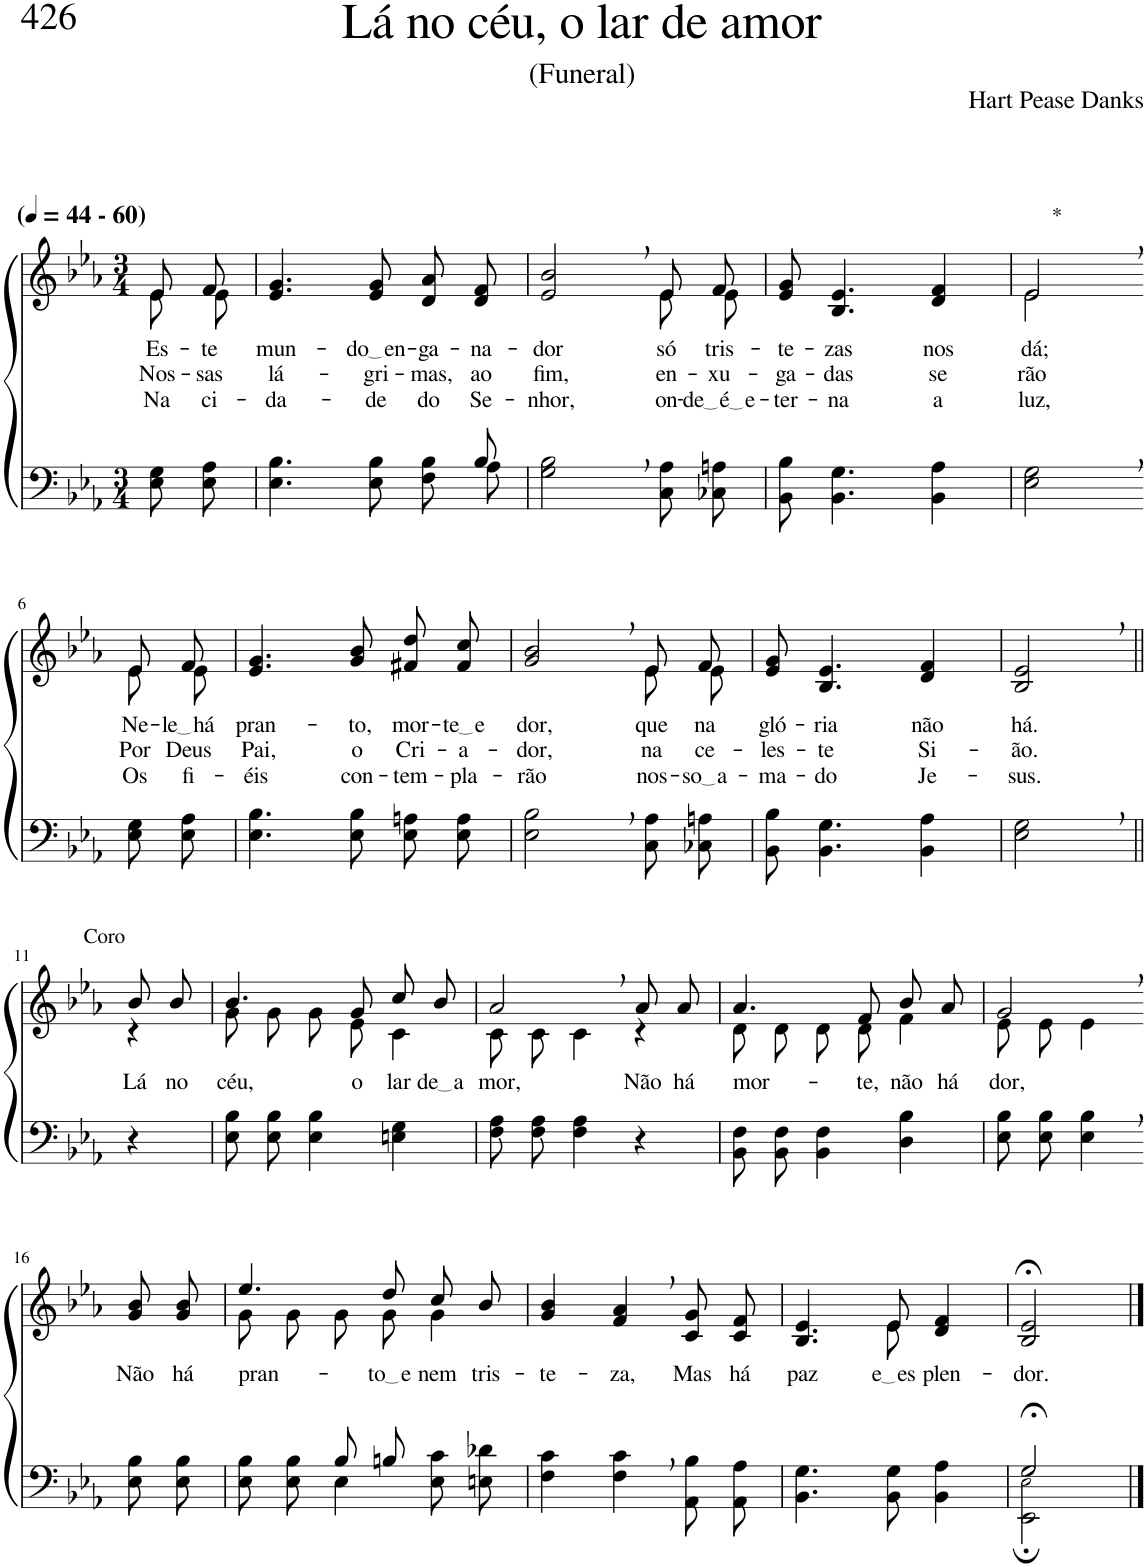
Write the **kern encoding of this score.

**kern	**kern	**text	**text	**text
*part2	*part1	*part1	*part1	*part1
*staff2	*staff1	*staff1	*staff1	*staff1
*I"Parte III e IV	*I"Parte I e II	*	*	*
*clefF4	*clefG2	*	*	*
*k[b-e-a-]	*k[b-e-a-]	*	*	*
*M3/4	*M3/4	*	*	*
*MM44	*MM44	*	*	*
=1	=1	=1	=1	=1
*	*^	*	*	*
!	!LO:TX:a:B:t=(	!	!	!	!
!	!LO:TX:a:B:t=- 60)	!	!	!	!
!	!	!	!LO:LY:b	!LO:LY:b	!LO:LY:b
8E-\ 8G\L	8e-/L	8e-\L	Es-	Nos-	Na
!	!	!	!LO:LY:b	!LO:LY:b	!LO:LY:b
8E-\ 8A-\J	8f/J	8e-\J	-te	-sas	ci-
=2	=2	=2	=2	=2	=2
*^	*	*	*	*	*
!	!	!	!	!LO:LY:b	!LO:LY:b	!LO:LY:b
*	*	*v	*v	*	*	*
2ryy	4.E-\ 4.B-\	4.e-/ 4.g/	mun-	lá-	-da-
!	!	!	!LO:LY:b	!LO:LY:b	!LO:LY:b
.	8E-\ 8B-\	8e-/ 8g/	do en	-gri-	-de
!	!	!	!LO:LY:b	!LO:LY:b	!LO:LY:b
8ryy	8F\ 8B-\L	8d/ 8a-/L	-ga-	-mas,	do
!	!	!	!LO:LY:b	!LO:LY:b	!LO:LY:b
8B-/	8A-\J	8d/ 8f/J	-na-	ao	Se-
=3	=3	=3	=3	=3	=3
!	!	!	!LO:LY:b	!LO:LY:b	!LO:LY:b
*v	*v	*^	*	*	*
2G\, 2B-\,	2e-/, 2b-/,	2ryy	-dor	fim,	-nhor,
!	!	!	!LO:LY:b	!LO:LY:b	!LO:LY:b
8C\ 8A-\L	8e-/L	8e-\L	só	en-	on-
!	!	!	!LO:LY:b	!LO:LY:b	!LO:LY:b
8C-X\ 8An\J	8f/J	8e-\J	tris-	-xu-	de é e
=4	=4	=4	=4	=4	=4
!	!	!	!LO:LY:b	!LO:LY:b	!LO:LY:b
*	*v	*v	*	*	*
8BB-\ 8B-\	8e-/ 8g/	-te-	-ga-	-ter-
!	!	!LO:LY:b	!LO:LY:b	!LO:LY:b
4.BB-\ 4.G\	4.B-/ 4.e-/	-zas	-das	-na
!	!	!LO:LY:b	!LO:LY:b	!LO:LY:b
4BB-\ 4A-\	4d/ 4f/	nos	se-	a
=5	=5	=5	=5	=5
!	!LO:TX:a:t=*	!	!	!
!	!	!LO:LY:b	!	!
*	*^	*	*	*
!	!	!	!	!LO:LY:b	!LO:LY:b
2E-\, 2G\,	2e-,/	2e-\	.	-rão	luz,
!!LO:LB:g=z	!!
=6-	=6-	=6-	=6-	=6-	=6-
!	!	!	!LO:LY:b	!LO:LY:b	!LO:LY:b
8E-\ 8G\L	8e-/L	8e-\L	Ne-	Por	Os
!	!	!	!LO:LY:b	!LO:LY:b	!LO:LY:b
8E-\ 8A-\J	8f/J	8e-\J	le há	Deus	fi-
=7	=7	=7	=7	=7	=7
!	!	!	!LO:LY:b	!LO:LY:b	!LO:LY:b
*	*v	*v	*	*	*
4.E-\ 4.B-\	4.e-/ 4.g/	pran-	Pai,	-éis
!	!	!LO:LY:b	!LO:LY:b	!LO:LY:b
8E-\ 8B-\	8g/ 8b-/	-to,	o	con-
!	!	!LO:LY:b	!LO:LY:b	!LO:LY:b
8E-\ 8An\L	8f#X/ 8dd/L	mor-	Cri-	-tem-
!	!	!LO:LY:b	!LO:LY:b	!LO:LY:b
8E-\ 8A\J	8f#/ 8cc/J	te e	-a-	-pla-
=8	=8	=8	=8	=8
!	!	!LO:LY:b	!LO:LY:b	!LO:LY:b
*	*^	*	*	*
2E-\, 2B-\,	2g/, 2b-/,	2ryy	dor,	-dor,	-rão
!	!	!	!LO:LY:b	!LO:LY:b	!LO:LY:b
8C\ 8A-\L	8e-/L	8e-\L	que	na	nos-
!	!	!	!LO:LY:b	!LO:LY:b	!LO:LY:b
8C-X\ 8An\J	8f/J	8e-\J	na	ce-	so a
=9	=9	=9	=9	=9	=9
!	!	!	!LO:LY:b	!LO:LY:b	!LO:LY:b
*	*v	*v	*	*	*
8BB-\ 8B-\	8e-/ 8g/	gló-	-les-	-ma-
!	!	!LO:LY:b	!LO:LY:b	!LO:LY:b
4.BB-\ 4.G\	4.B-/ 4.e-/	-ria	-te	-do
!	!	!LO:LY:b	!LO:LY:b	!LO:LY:b
4BB-\ 4A-\	4d/ 4f/	não	Si-	Je-
=10	=10	=10	=10	=10
!	!	!LO:LY:b	!LO:LY:b	!LO:LY:b
2E-\, 2G\,	2B-/, 2e-/,	há.	-ão.	-sus.
!!LO:LB:g=z
=11||	=11||	=11||	=11||	=11||
!	!LO:TX:a:t=Coro	!	!	!
!	!	!LO:LY:b	!	!
*	*^	*	*	*
4r	8b-/L	4r	Lá	.	.
!	!	!	!LO:LY:b	!	!
.	8b-/J	.	no	.	.
=12	=12	=12	=12	=12	=12
!	!	!	!LO:LY:b	!	!
8E-\ 8B-\L	4.b-/	8g\L	céu,	.	.
8E-\ 8B-\J	.	8g\J	.	.	.
4E-\ 4B-\	.	8g\L	.	.	.
!	!	!	!LO:LY:b	!	!
.	8g/	8e-\J	o	.	.
!	!	!	!LO:LY:b	!	!
4En\ 4G\	8cc/L	4c\	lar	.	.
!	!	!	!LO:LY:b	!	!
.	8b-/J	.	de a	.	.
=13	=13	=13	=13	=13	=13
!	!	!	!LO:LY:b	!	!
8F\ 8A-\L	2a-,/	8c\L	-mor,	.	.
8F\ 8A-\J	.	8c\J	.	.	.
4F\ 4A-\	.	4c\	.	.	.
!	!	!	!LO:LY:b	!	!
4r	8a-/L	4r	Não	.	.
!	!	!	!LO:LY:b	!	!
.	8a-/J	.	há	.	.
=14	=14	=14	=14	=14	=14
!	!	!	!LO:LY:b	!	!
8BB-\ 8F\L	4.a-/	8d\L	mor-	.	.
8BB-\ 8F\J	.	8d\J	.	.	.
4BB-\ 4F\	.	8d\L	.	.	.
!	!	!	!LO:LY:b	!	!
.	8f/	8d\J	te,	.	.
!	!	!	!LO:LY:b	!	!
4D\ 4B-\	8b-/L	4f\	-não	.	.
!	!	!	!LO:LY:b	!	!
.	8a-/J	.	há	.	.
=15	=15	=15	=15	=15	=15
!	!	!	!LO:LY:b	!	!
8E-\ 8B-\L	2g,/	8e-\L	dor,	.	.
8E-\ 8B-\J	.	8e-\J	.	.	.
4E-\, 4B-\,	.	4e-\	.	.	.
!!LO:LB:g=z
=16-	=16-	=16-	=16-	=16-	=16-
!	!	!	!LO:LY:b	!	!
*	*v	*v	*	*	*
8E-\ 8B-\L	8g/ 8b-/L	Não	.	.
!	!	!LO:LY:b	!	!
8E-\ 8B-\J	8g/ 8b-/J	há	.	.
=17	=17	=17	=17	=17
*^	*^	*	*	*
!	!	!	!	!LO:LY:b	!	!
4ryy	8E-\ 8B-\L	4.ee-/	8g\L	pran-	.	.
.	8E-\ 8B-\J	.	8g\J	.	.	.
8B-/L	4E-\	.	8g\L	.	.	.
!	!	!	!	!LO:LY:b	!	!
8Bn/J	.	8dd/	8g\J	to e	.	.
!	!	!	!	!LO:LY:b	!	!
4ryy	8E-\ 8c\L	8cc/L	4g\	nem	.	.
!	!	!	!	!LO:LY:b	!	!
.	8En\ 8d-X\J	8b-/J	.	tris-	.	.
*	*	*v	*v	*	*	*
=18	=18	=18	=18	=18	=18
!	!	!	!LO:LY:b	!	!
*v	*v	*	*	*	*
4F\ 4c\	4g/ 4b-/	-te-	.	.
!	!	!LO:LY:b	!	!
4F\, 4c\,	4f/, 4a-/,	-za,	.	.
!	!	!LO:LY:b	!	!
8AA-\ 8B-\L	8c/ 8g/L	Mas	.	.
!	!	!LO:LY:b	!	!
8AA-\ 8A-\J	8c/ 8f/J	há	.	.
=19	=19	=19	=19	=19
*	*^	*	*	*
!	!	!	!LO:LY:b	!	!
4.BB-\ 4.G\	4.ryy	4.B-/ 4.e-/	paz	.	.
!	!	!	!LO:LY:b	!	!
8BB-\ 8G\	8e-\	8e-/	e es	.	.
!	!	!	!LO:LY:b	!	!
4BB-\ 4A-\	4ryy	4d/ 4f/	-plen-	.	.
=20	=20	=20	=20	=20	=20
*^	*	*	*	*	*
!	!	!	!	!LO:LY:b	!	!
*	*	*v	*v	*	*	*
2G;</	2EE-\; 2E-!\;	2B-/;< 2e-/;<	-dor.	.	.
*v	*v	*	*	*	*
==	==	==	==	==
*-	*-	*-	*-	*-
